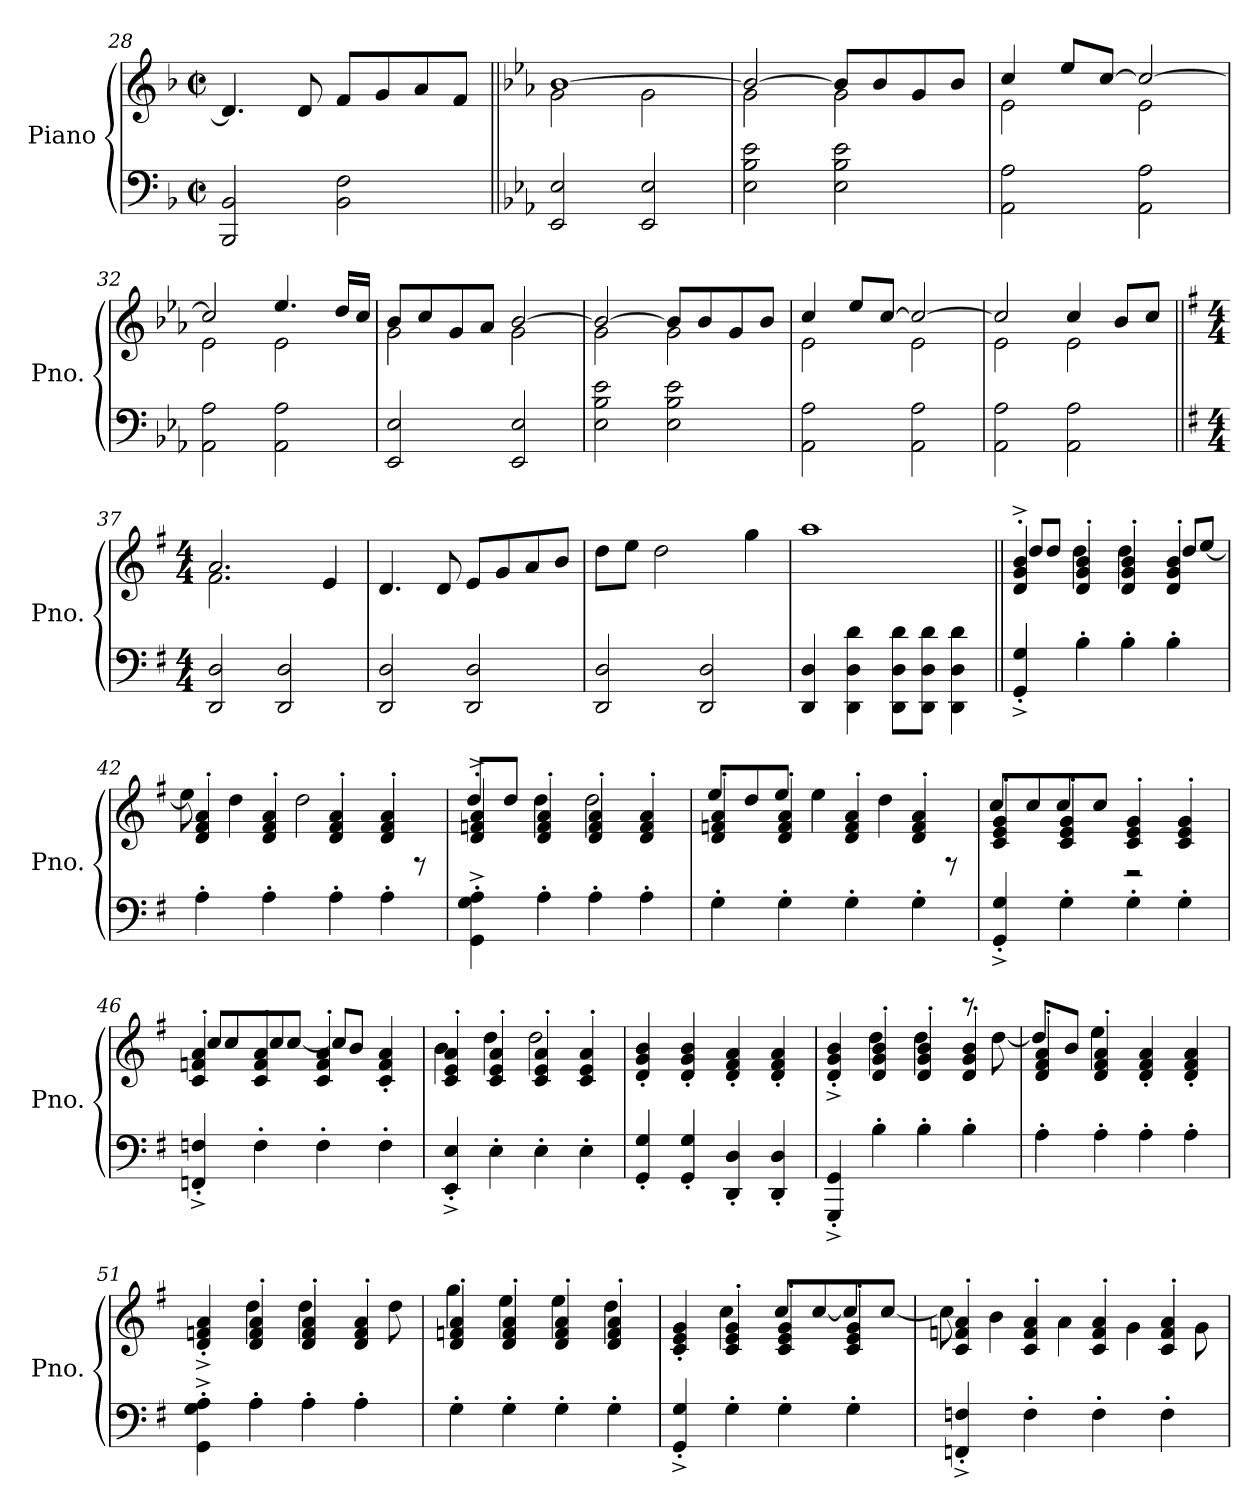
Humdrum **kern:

**kern	**kern
*part1	*part1
*staff2	*staff1
*I"Piano	*
*I'Pno.	*
*clefF4	*clefG2
*k[b-]	*k[b-]
*M2/2	*M2/2
*met(c|)	*met(c|)
=28	=28
2BBB-/ 2BB-/	4.d/]
.	8d/
2BB-\ 2F\	8f/L
.	8g/
.	8a/
.	8f/J
=29||	=29||
*k[b-e-a-]	*k[b-e-a-]
*	*^
2EE-/ 2E-/	[1b-	2g\
2EE-/ 2E-/	.	2g\
=30	=30	=30
2E-\ 2B-\ 2e-\	2b-/_	2g\
2E-\ 2B-\ 2e-\	8b-/L]	2g\
.	8b-/	.
.	8g/	.
.	8b-/J	.
=31	=31	=31
2AA-\ 2A-\	4cc/	2e-\
.	8ee-/L	.
.	[8cc/J	.
2AA-\ 2A-\	2cc/_	2e-\
=32	=32	=32
2AA-\ 2A-\	2cc/]	2e-\
2AA-\ 2A-\	4.ee-/	2e-\
.	16dd/LL	.
.	16cc/JJ	.
!!LO:LB:g=z	!!
=33	=33	=33
2EE-/ 2E-/	8b-/L	2g\
.	8cc/	.
.	8g/	.
.	8a-/J	.
2EE-/ 2E-/	[2b-/	2g\
=34	=34	=34
2E-\ 2B-\ 2e-\	2b-/_	2g\
2E-\ 2B-\ 2e-\	8b-/L]	2g\
.	8b-/	.
.	8g/	.
.	8b-/J	.
=35	=35	=35
2AA-\ 2A-\	4cc/	2e-\
.	8ee-/L	.
.	[8cc/J	.
2AA-\ 2A-\	2cc/_	2e-\
=36	=36	=36
2AA-\ 2A-\	2cc/]	2e-\
2AA-\ 2A-\	4cc/	2e-\
.	8b-/L	.
.	8cc/J	.
=37||	=37||	=37||
*k[f#]	*k[f#]	*
*M4/4	*M4/4	*
2DD/ 2D/	2.a/	2.f#\
2DD/ 2D/	.	.
.	4e/	4ryy
=38	=38	=38
2DD/ 2D/	4.d/	1ryy
.	8d/	.
2DD/ 2D/	8e/L	.
.	8g/	.
.	8a/	.
.	8b/J	.
*	*v	*v
=39	=39
2DD/ 2D/	8dd\L
.	8ee\J
.	2dd\
2DD/ 2D/	.
.	4gg\
!!LO:LB:g=z
=40	=40
4DD/ 4D/	1aa
4DD\ 4D\ 4d\	.
8DD\ 8D\ 8d\L	.
8DD\ 8D\ 8d\J	.
4DD\ 4D\ 4d\	.
=41||	=41||
*	*MM190
*	*^
4GG/^' 4G/^'	4d/^' 4g/^' 4b/^'	8dd/L
.	.	8dd/J
4B'\	4d/' 4g/' 4b/'	4dd\
4B'\	4d/' 4g/' 4b/'	4dd\
4B'\	4d/' 4g/' 4b/'	8dd/L
.	.	[8ee/J
=42	=42	=42
4A'\	4d/' 4f#/' 4a/'	8ee\]
.	.	4dd\
4A'\	4d/' 4f#/' 4a/'	.
.	.	2dd\
4A'\	4d/' 4f#/' 4a/'	.
4A'\	4d/' 4f#/' 4a/'	.
.	.	8r
=43	=43	=43
4GG\'^ 4G\'^ 4A\'^	4d/'^ 4fn/'^ 4a/'^	8dd/L
.	.	8dd/J
4A'\	4d/' 4f/' 4a/'	4dd\
4A'\	4d/' 4f/' 4a/'	2dd\
4A'\	4d/' 4f/' 4a/'	.
=44	=44	=44
4G'\	4d/' 4fn/' 4a/'	8ee/L
.	.	8dd/
4G'\	4d/' 4f/' 4a/'	8ee/J
.	.	4ee\
4G'\	4d/' 4f/' 4a/'	.
.	.	4dd\
4G'\	4d/' 4f/' 4a/'	.
.	.	8r
!!LO:LB:g=z	!!
=45	=45	=45
4GG/'^ 4G/'^	4c/' 4e/' 4g/'	8cc/L
.	.	8cc/
4G'\	4c/' 4e/' 4g/'	8cc/
.	.	8cc/J
4G'\	4c/' 4e/' 4g/'	2r
4G'\	4c/' 4e/' 4g/'	.
=46	=46	=46
4FFn/'^ 4Fn/'^	4c/' 4fn/' 4a/'	8cc/L
.	.	8cc/
4F'\	4c/' 4f/' 4a/'	8cc/
.	.	[8cc/J
4F'\	4c/' 4f/' 4a/'	8cc/L]
.	.	8b/J
4F'\	4c/' 4f/' 4a/'	4ryy
=47	=47	=47
4EE/'^ 4E/'^	4c/' 4e/' 4a/'	4b\
4E'\	4c/' 4e/' 4a/'	4dd\
4E'\	4c/' 4e/' 4a/'	2dd\
4E'\	4c/' 4e/' 4a/'	.
*	*v	*v
=48	=48
4GG/' 4G/'	4d/' 4g/' 4b/'
4GG/' 4G/'	4d/' 4g/' 4b/'
4DD/' 4D/'	4d/' 4f#/' 4a/'
4DD/' 4D/'	4d/' 4f#/' 4a/'
=49	=49
*	*^
4GGG/^' 4GG/^'	4d/^' 4g/^' 4b/^'	4ryy
4B'\	4d/' 4g/' 4b/'	4dd\
4B'\	4d/' 4g/' 4b/'	4dd\
4B'\	4d/' 4g/' 4b/'	8rccc
.	.	[8dd\
=50	=50	=50
4A'\	4d/' 4f#/' 4a/'	8dd/L]
.	.	8b/J
4A'\	4d/' 4f#/' 4a/'	4ee\
4A'\	4d/' 4f#/' 4a/'	2ryy
4A'\	4d/' 4f#/' 4a/'	.
!!LO:PB:g=z	!!
=51	=51	=51
4GG\'^ 4G\'^ 4A\'^	4d/'^ 4fn/'^ 4a/'^	4ryy
4A'\	4d/' 4f/' 4a/'	4dd\
4A'\	4d/' 4f/' 4a/'	4dd\
4A'\	4d/' 4f/' 4a/'	8ryy
.	.	8dd\
=52	=52	=52
4G'\	4d/' 4fn/' 4a/'	4gg\
4G'\	4d/' 4f/' 4a/'	4ee\
4G'\	4d/' 4f/' 4a/'	4ee\
4G'\	4d/' 4f/' 4a/'	4dd\
=53	=53	=53
4GG/'^ 4G/'^	4c/' 4e/' 4g/'	4ryy
4G'\	4c/' 4e/' 4g/'	4cc\
4G'\	4c/' 4e/' 4g/'	8cc/L
.	.	[8cc/
4G'\	4c/' 4e/' 4g/'	8cc/]
.	.	[8cc/J
=54	=54	=54
4FFn/'^ 4Fn/'^	4c/' 4fn/' 4a/'	8cc\]
.	.	4b\
4F'\	4c/' 4f/' 4a/'	.
.	.	4a\
4F'\	4c/' 4f/' 4a/'	.
.	.	4g\
4F'\	4c/' 4f/' 4a/'	.
.	.	8g\
*	*v	*v
=	=
*-	*-
